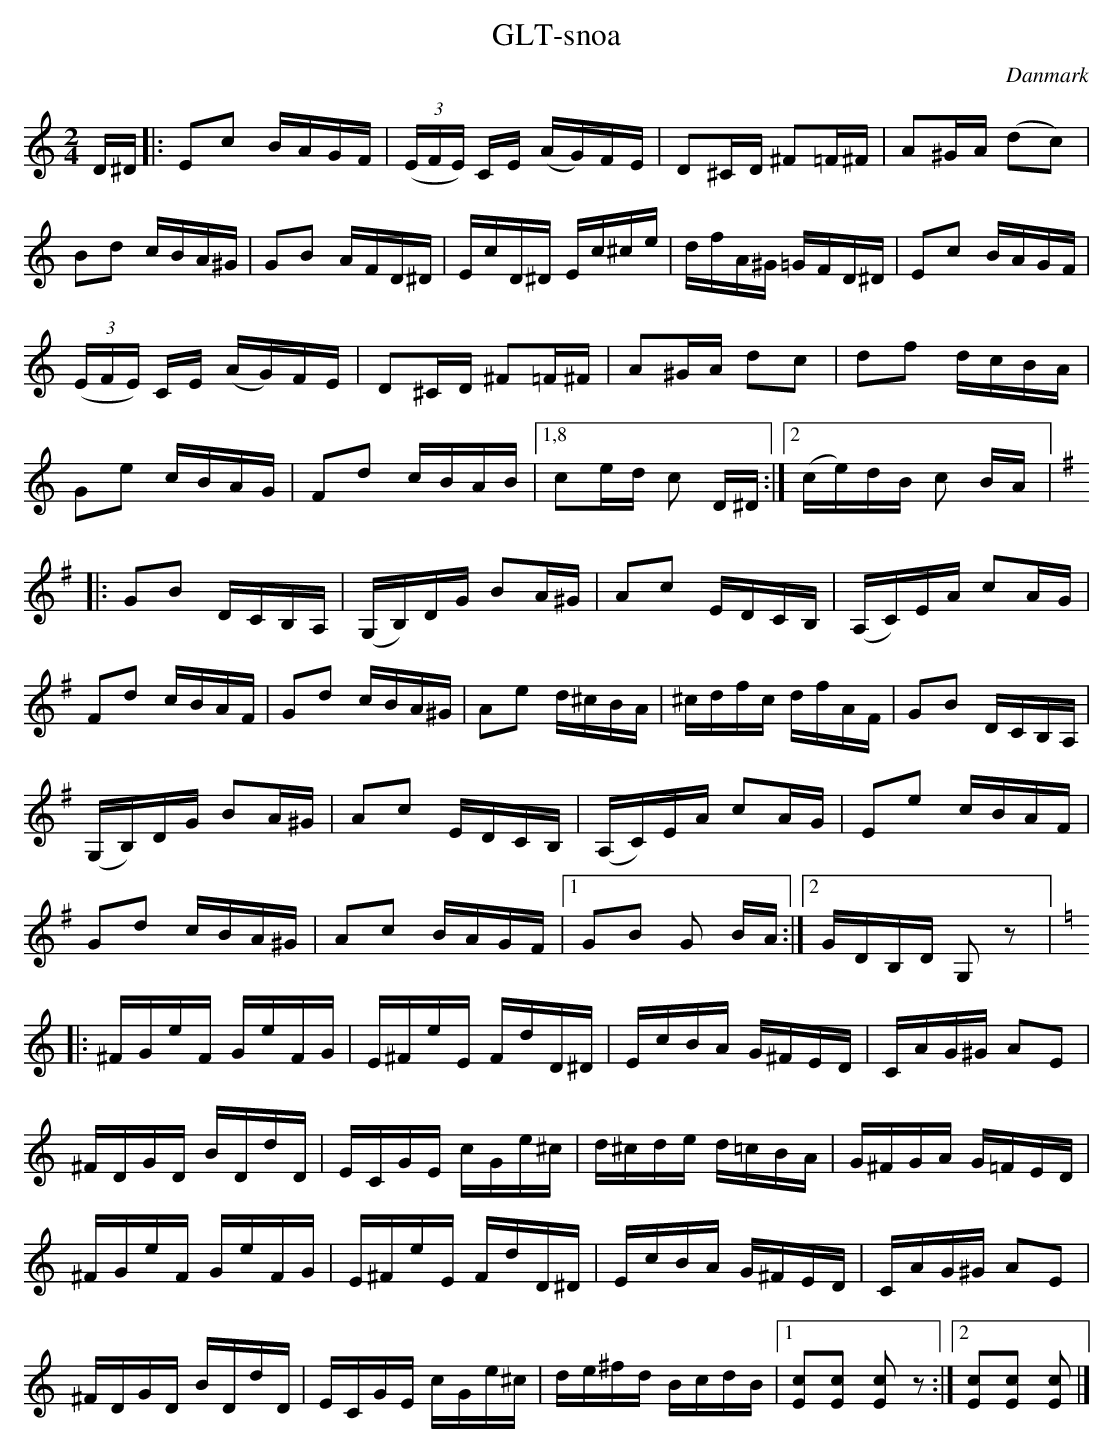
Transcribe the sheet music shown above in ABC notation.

X:1
T:GLT-snoa
O:Danmark
L:1/16
M:2/4
K:C
D^D |: E2c2 BAGF | (3(EFE) CE (AG)FE | D2^CD ^F2=F^F | A2^GA (d2c2) |
B2d2 cBA^G | G2B2 AFD^D | EcD^D Ec^ce | dfA^G =GFD^D | E2c2 BAGF |
(3(EFE) CE (AG)FE | D2^CD ^F2=F^F | A2^GA d2c2 | d2f2 dcBA |
G2e2 cBAG | F2d2 cBAB |1,8 c2ed c2 D^D :|2 (ce)dB c2 BA |:
[K:G] G2B2 DCB,A, | (G,B,)DG B2A^G | A2c2 EDCB, | (A,C)EA c2AG |
F2d2 cBAF | G2d2 cBA^G | A2e2 d^cBA | ^cdfc dfAF | G2B2 DCB,A, |
(G,B,)DG B2A^G | A2c2 EDCB, | (A,C)EA c2AG | E2e2 cBAF |
G2d2 cBA^G | A2c2 BAGF |1 G2B2 G2 BA :|2 GDB,D G,2 z2 |:
[K:C] ^FGeF GeFG | E^FeE FdD^D | EcBA G^FED | CAG^G A2E2 |
^FDGD BDdD | ECGE cGe^c | d^cde d=cBA | G^FGA G=FED |
^FGeF GeFG | E^FeE FdD^D | EcBA G^FED | CAG^G A2E2 |
^FDGD BDdD | ECGE cGe^c | de^fd BcdB |1 [Ec]2[Ec]2 [Ec]2 z2 :|2 [Ec]2[Ec]2 [Ec]2 |]
